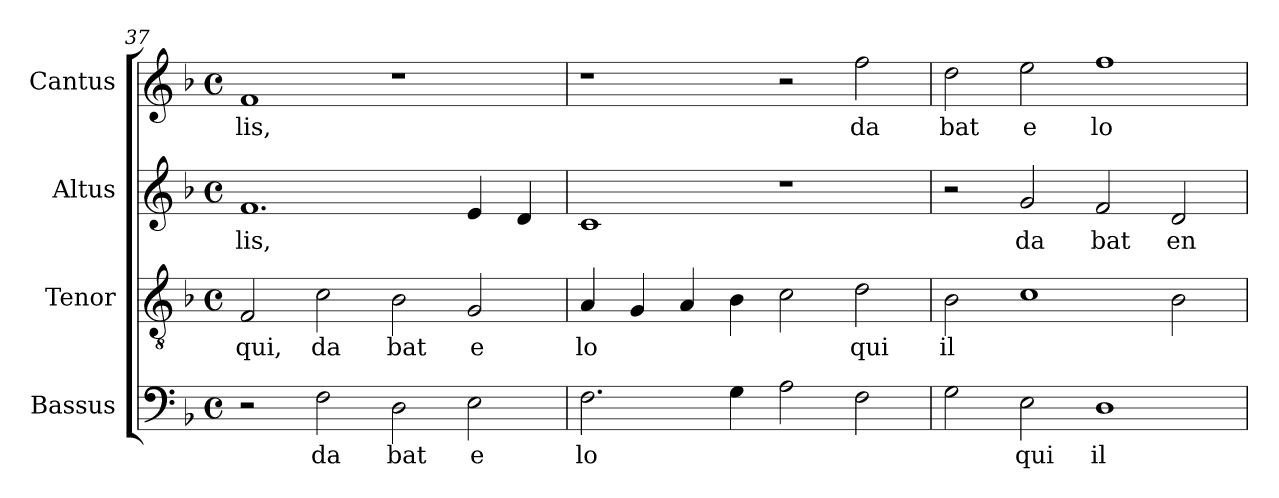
**kern	**text	**kern	**text	**kern	**text	**kern	**text
*part4	*part4	*part3	*part3	*part2	*part2	*part1	*part1
*staff4	*staff4	*staff3	*staff3	*staff2	*staff2	*staff1	*staff1
*I"Bassus	*	*I"Tenor	*	*I"Altus	*	*I"Cantus	*
*clefF4	*	*clefGv2	*	*clefG2	*	*clefG2	*
*k[b-]	*	*k[b-]	*	*k[b-]	*	*k[b-]	*
*F:	*	*F:	*	*F:	*	*F:	*
*M4/4	*	*M4/4	*	*M4/4	*	*M4/4	*
*met(c)	*	*met(c)	*	*met(c)	*	*met(c)	*
=37	=37	=37	=37	=37	=37	=37	=37
!	!	!	!LO:LY:b:cj	!	!LO:LY:b:cj	!	!LO:LY:b:cj
2r	.	2F/	qui,	1.f	lis,	1f	lis,
!	!LO:LY:b:cj	!	!LO:LY:b:cj	!	!	!	!
2F\	da	2c\	da	.	.	.	.
!	!LO:LY:b:cj	!	!LO:LY:b:cj	!	!	!	!
2D\	bat	2B-\	bat	.	.	1r	.
!	!LO:LY:b:cj	!	!LO:LY:b:cj	!	!	!	!
2E\	e	2G/	e	4e/	.	.	.
.	.	.	.	4d/	.	.	.
=38	=38	=38	=38	=38	=38	=38	=38
!	!LO:LY:b:cj	!	!LO:LY:b:cj	!	!	!	!
2.F\	lo	4A/	lo	1c	.	1r	.
.	.	4G/	.	.	.	.	.
.	.	4A/	.	.	.	.	.
4G\	.	4B-\	.	.	.	.	.
2A\	.	2c\	.	1r	.	2r	.
!	!	!	!LO:LY:b:cj	!	!	!	!LO:LY:b:cj
2F\	.	2d\	qui	.	.	2ff\	da
=39	=39	=39	=39	=39	=39	=39	=39
!	!	!	!LO:LY:b:cj	!	!	!	!LO:LY:b:cj
2G\	.	2B-\	il	2r	.	2dd\	bat
!	!LO:LY:b:cj	!	!	!	!LO:LY:b:cj	!	!LO:LY:b:cj
2E\	qui	1c	.	2g/	da	2ee\	e
!	!LO:LY:b:cj	!	!	!	!LO:LY:b:cj	!	!LO:LY:b:cj
1D	il	.	.	2f/	bat	1ff	lo
!	!	!	!	!	!LO:LY:b:cj	!	!
.	.	2B-\	.	2d/	en	.	.
=	=	=	=	=	=	=	=
*-	*-	*-	*-	*-	*-	*-	*-
